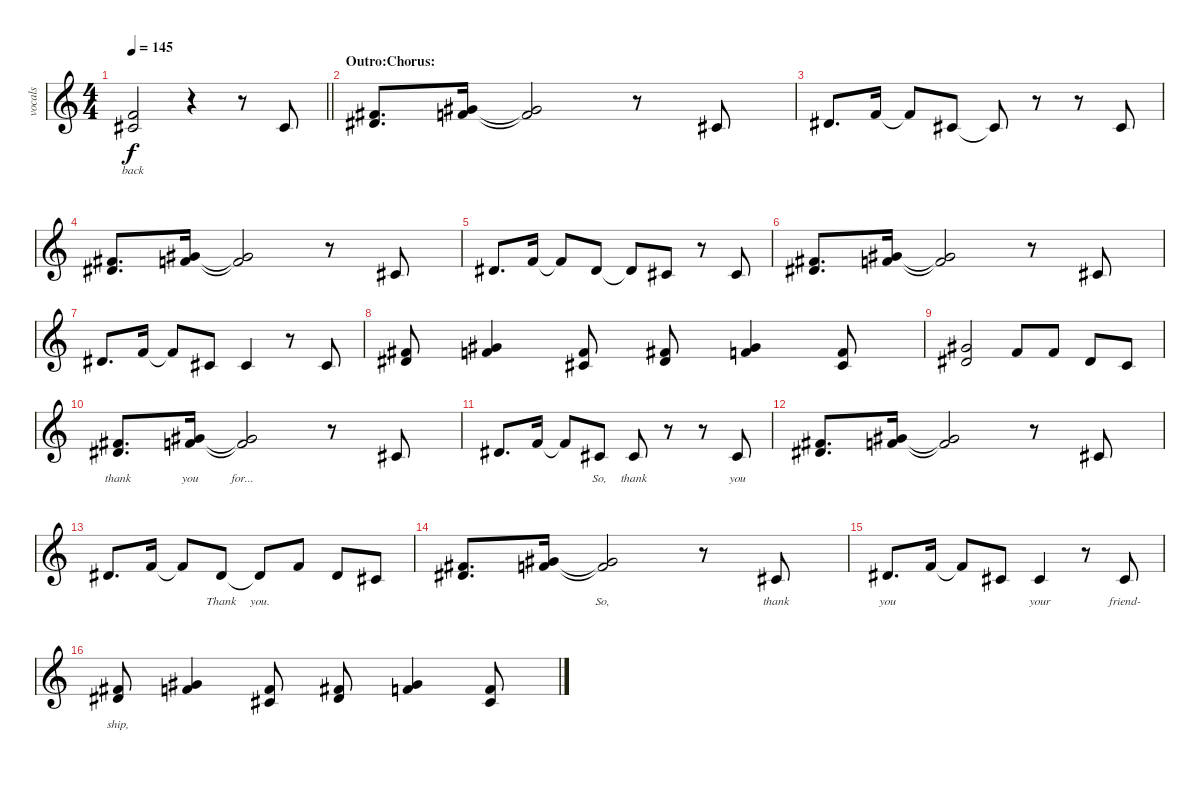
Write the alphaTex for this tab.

\track ("vocals" "vocals") {instrument englishhorn}
\staff {score}
\tuning (Eb4 Bb3 Gb3 Db3 Ab2 Eb2) {hide}
\ts (4 4)
\tempo 145
\clef g2
\barLineRight lightlight
\ks c
(7.2{t} 7.3{t}).2{lyrics (0 "back") lyrics (1 "") lyrics (2 "") lyrics (3 "") lyrics (4 "") dy f} r.4 r.8 7.3.8{lyrics (0 "") lyrics (1 "") lyrics (2 "") lyrics (3 "") lyrics (4 "")} |
\section ("" "Outro:Chorus:")
(8.2 9.3).8{d lyrics (0 "") lyrics (1 "") lyrics (2 "") lyrics (3 "") lyrics (4 "")} (10.2 11.3).16{lyrics (0 "") lyrics (1 "") lyrics (2 "") lyrics (3 "") lyrics (4 "")} (10.2{t} 11.3{t}).2{lyrics (0 "") lyrics (1 "") lyrics (2 "") lyrics (3 "") lyrics (4 "")} r.8 7.3.8{lyrics (0 "") lyrics (1 "") lyrics (2 "") lyrics (3 "") lyrics (4 "")} |
9.3.8{d lyrics (0 "") lyrics (1 "") lyrics (2 "") lyrics (3 "") lyrics (4 "")} 11.3.16{lyrics (0 "") lyrics (1 "") lyrics (2 "") lyrics (3 "") lyrics (4 "")} 11.3{t}.8{lyrics (0 "") lyrics (1 "") lyrics (2 "") lyrics (3 "") lyrics (4 "")} 7.3.8 7.3{t}.8 r.8 r.8 7.3.8 |
(8.2 9.3).8{d} (10.2 11.3).16 (10.2{t} 11.3{t}).2 r.8 7.3.8 |
9.3.8{d} 11.3.16 11.3{t}.8 9.3.8 9.3{t}.8 7.3.8 r.8 7.3.8 |
(8.2 9.3).8{d} (10.2 11.3).16 (10.2{t} 11.3{t}).2 r.8 7.3.8 |
9.3.8{d} 11.3.16 11.3{t}.8 7.3.8 7.3.4 r.8 7.3.8 |
(8.2 9.3).8 (10.2 11.3).4 (7.2 7.3).8 (8.2 9.3).8 (10.2 11.3).4 (7.2 7.3).8 |
(10.2 9.3).2 11.3.8 11.3.8 9.3.8 6.3.8 |
(8.2 9.3).8{d lyrics (0 "") lyrics (1 "thank") lyrics (2 "") lyrics (3 "") lyrics (4 "")} (10.2 11.3).16{lyrics (0 "") lyrics (1 "you") lyrics (2 "") lyrics (3 "") lyrics (4 "")} (10.2{t} 11.3{t}).2{lyrics (0 "") lyrics (1 "for...") lyrics (2 "") lyrics (3 "") lyrics (4 "")} r.8 7.3.8{lyrics (0 "") lyrics (1 "") lyrics (2 "") lyrics (3 "") lyrics (4 "")} |
9.3.8{d lyrics (0 "") lyrics (1 "") lyrics (2 "") lyrics (3 "") lyrics (4 "")} 11.3.16{lyrics (0 "") lyrics (1 "") lyrics (2 "") lyrics (3 "") lyrics (4 "")} 11.3{t}.8{lyrics (0 "") lyrics (1 "") lyrics (2 "") lyrics (3 "") lyrics (4 "")} 7.3.8{lyrics (0 "") lyrics (1 "So,") lyrics (2 "") lyrics (3 "") lyrics (4 "")} 7.3.8{lyrics (0 "") lyrics (1 "thank") lyrics (2 "") lyrics (3 "") lyrics (4 "")} r.8 r.8 7.3.8{lyrics (0 "") lyrics (1 "you") lyrics (2 "") lyrics (3 "") lyrics (4 "")} |
(8.2 9.3).8{d lyrics (0 "") lyrics (1 "") lyrics (2 "") lyrics (3 "") lyrics (4 "")} (10.2 11.3).16{lyrics (0 "") lyrics (1 "") lyrics (2 "") lyrics (3 "") lyrics (4 "")} (10.2{t} 11.3{t}).2{lyrics (0 "") lyrics (1 "") lyrics (2 "") lyrics (3 "") lyrics (4 "")} r.8 7.3.8{lyrics (0 "") lyrics (1 "") lyrics (2 "") lyrics (3 "") lyrics (4 "")} |
9.3.8{d lyrics (0 "") lyrics (1 "") lyrics (2 "") lyrics (3 "") lyrics (4 "")} 11.3.16{lyrics (0 "") lyrics (1 "") lyrics (2 "") lyrics (3 "") lyrics (4 "")} 11.3{t}.8{lyrics (0 "") lyrics (1 "") lyrics (2 "") lyrics (3 "") lyrics (4 "")} 9.3.8{lyrics (0 "") lyrics (1 "Thank") lyrics (2 "") lyrics (3 "") lyrics (4 "")} 9.3{t}.8{lyrics (0 "") lyrics (1 "you.") lyrics (2 "") lyrics (3 "") lyrics (4 "")} 11.3.8{lyrics (0 "") lyrics (1 "") lyrics (2 "") lyrics (3 "") lyrics (4 "")} 9.3.8{lyrics (0 "") lyrics (1 "") lyrics (2 "") lyrics (3 "") lyrics (4 "")} 7.3.8{lyrics (0 "") lyrics (1 "") lyrics (2 "") lyrics (3 "") lyrics (4 "")} |
(8.2 9.3).8{d lyrics (0 "") lyrics (1 "") lyrics (2 "") lyrics (3 "") lyrics (4 "")} (10.2 11.3).16{lyrics (0 "") lyrics (1 "") lyrics (2 "") lyrics (3 "") lyrics (4 "")} (10.2{t} 11.3{t}).2{lyrics (0 "") lyrics (1 "So,") lyrics (2 "") lyrics (3 "") lyrics (4 "")} r.8 7.3.8{lyrics (0 "") lyrics (1 "thank") lyrics (2 "") lyrics (3 "") lyrics (4 "")} |
9.3.8{d lyrics (0 "") lyrics (1 "you") lyrics (2 "") lyrics (3 "") lyrics (4 "")} 11.3.16{lyrics (0 "") lyrics (1 "") lyrics (2 "") lyrics (3 "") lyrics (4 "")} 11.3{t}.8{lyrics (0 "") lyrics (1 "") lyrics (2 "") lyrics (3 "") lyrics (4 "")} 7.3.8{lyrics (0 "") lyrics (1 "") lyrics (2 "") lyrics (3 "") lyrics (4 "")} 7.3.4{lyrics (0 "") lyrics (1 "your") lyrics (2 "") lyrics (3 "") lyrics (4 "")} r.8 7.3.8{lyrics (0 "") lyrics (1 "friend-") lyrics (2 "") lyrics (3 "") lyrics (4 "")} |
(8.2 9.3).8{lyrics (0 "") lyrics (1 "ship,") lyrics (2 "") lyrics (3 "") lyrics (4 "")} (10.2 11.3).4{lyrics (0 "") lyrics (1 "") lyrics (2 "") lyrics (3 "") lyrics (4 "")} (7.2 7.3).8{lyrics (0 "") lyrics (1 "") lyrics (2 "") lyrics (3 "") lyrics (4 "")} (8.2 9.3).8{lyrics (0 "") lyrics (1 "") lyrics (2 "") lyrics (3 "") lyrics (4 "")} (10.2 11.3).4{lyrics (0 "") lyrics (1 "") lyrics (2 "") lyrics (3 "") lyrics (4 "")} (7.2 7.3).8
